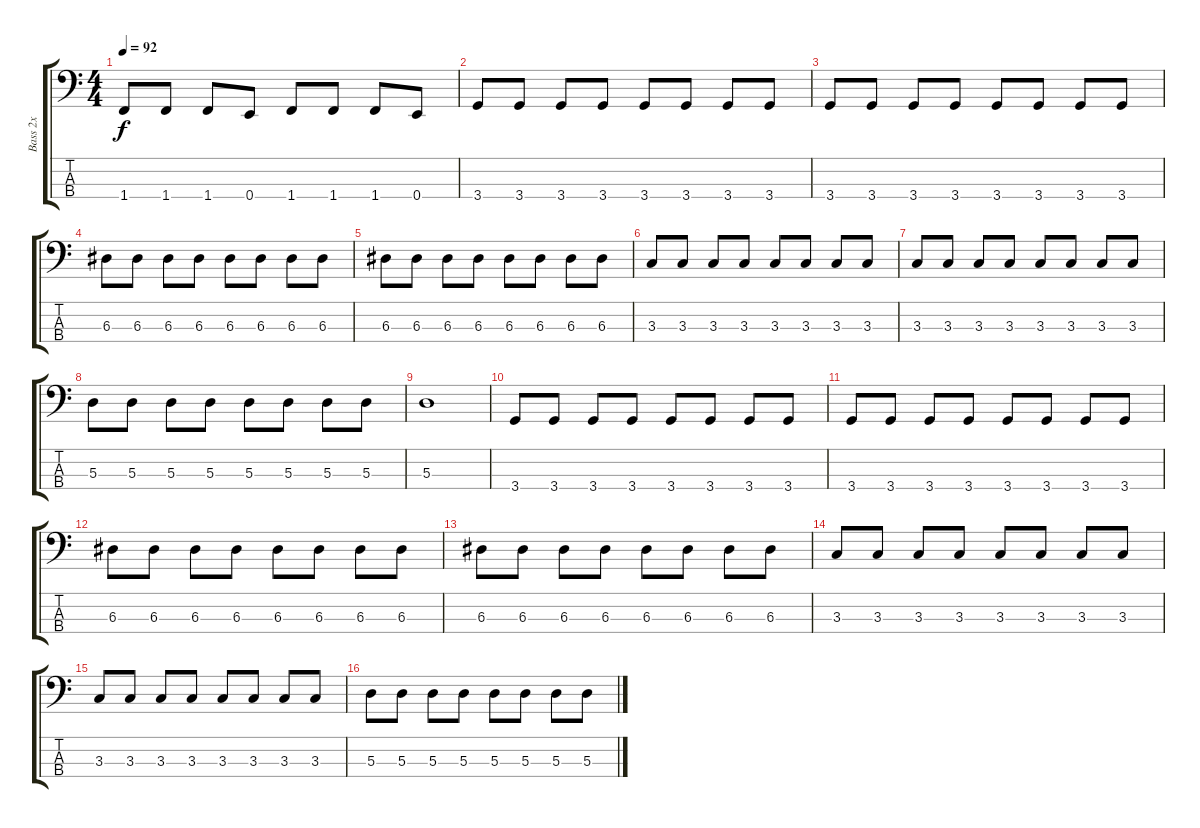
\track ("Bass 2x" "Bass 2x") {instrument electricbassfinger}
\staff {score tabs}
\tuning (G2 D2 A1 E1) {hide}
\ts (4 4)
\tempo 92
\clef f4
\ks c
1.4.8{dy f} 1.4.8 1.4.8 0.4.8 1.4.8 1.4.8 1.4.8 0.4.8 |
3.4.8 3.4.8 3.4.8 3.4.8 3.4.8 3.4.8 3.4.8 3.4.8 |
3.4.8 3.4.8 3.4.8 3.4.8 3.4.8 3.4.8 3.4.8 3.4.8 |
6.3.8 6.3.8 6.3.8 6.3.8 6.3.8 6.3.8 6.3.8 6.3.8 |
6.3.8 6.3.8 6.3.8 6.3.8 6.3.8 6.3.8 6.3.8 6.3.8 |
3.3.8 3.3.8 3.3.8 3.3.8 3.3.8 3.3.8 3.3.8 3.3.8 |
3.3.8 3.3.8 3.3.8 3.3.8 3.3.8 3.3.8 3.3.8 3.3.8 |
5.3.8 5.3.8 5.3.8 5.3.8 5.3.8 5.3.8 5.3.8 5.3.8 |
5.3.1 |
3.4.8 3.4.8 3.4.8 3.4.8 3.4.8 3.4.8 3.4.8 3.4.8 |
3.4.8 3.4.8 3.4.8 3.4.8 3.4.8 3.4.8 3.4.8 3.4.8 |
6.3.8 6.3.8 6.3.8 6.3.8 6.3.8 6.3.8 6.3.8 6.3.8 |
6.3.8 6.3.8 6.3.8 6.3.8 6.3.8 6.3.8 6.3.8 6.3.8 |
3.3.8 3.3.8 3.3.8 3.3.8 3.3.8 3.3.8 3.3.8 3.3.8 |
3.3.8 3.3.8 3.3.8 3.3.8 3.3.8 3.3.8 3.3.8 3.3.8 |
5.3.8 5.3.8 5.3.8 5.3.8 5.3.8 5.3.8 5.3.8 5.3.8
